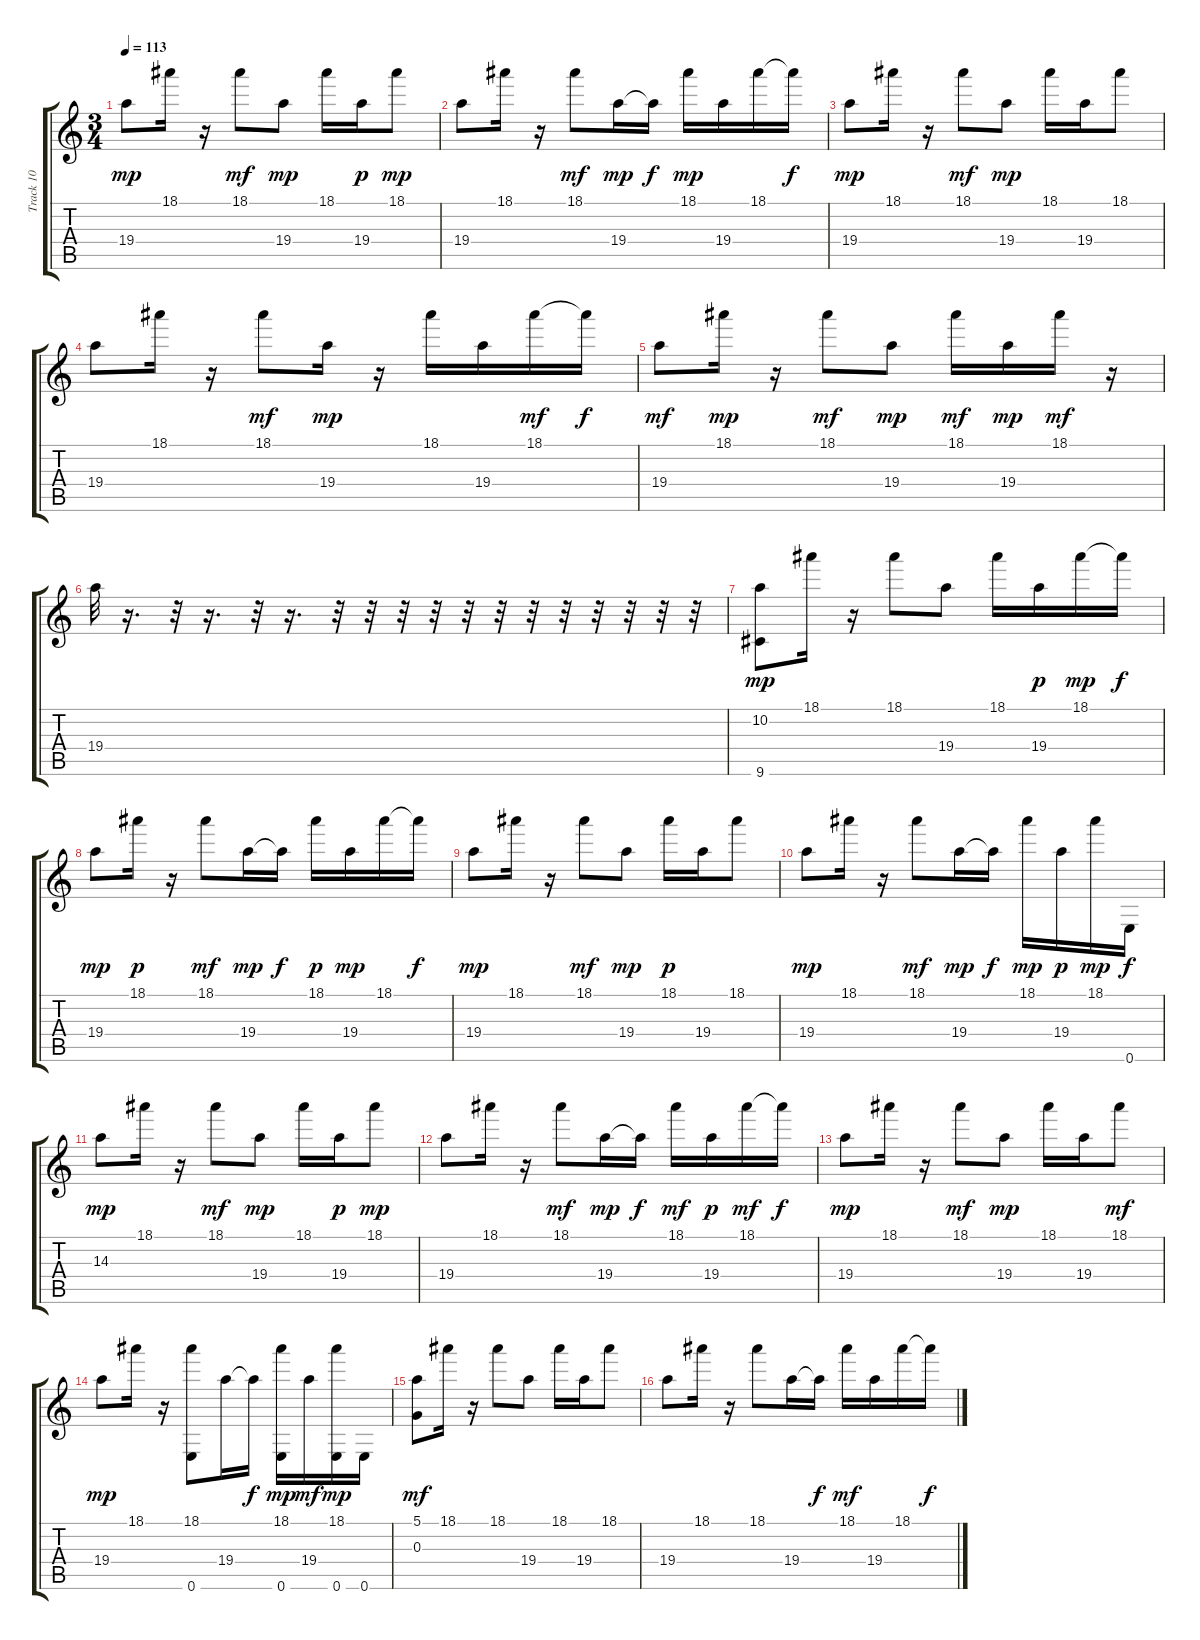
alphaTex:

\track ("Track 10" "Track 10") {instrument acousticbass}
\staff {score tabs}
\tuning (E4 B3 G3 D3 A2 E2) {hide}
\ts (3 4)
\tempo 113
\clef g2
\ks c
19.4.8{dy mp} 18.1.16 r.16 18.1.8{dy mf} 19.4.8{dy mp} 18.1.16 19.4.16{dy p} 18.1.8{dy mp} |
19.4.8 18.1.16 r.16 18.1.8{dy mf} 19.4.16{dy mp} 19.4{t}.16{dy f} 18.1.16{dy mp} 19.4.16 18.1.16 18.1{t}.16{dy f} |
19.4.8{dy mp} 18.1.16 r.16 18.1.8{dy mf} 19.4.8{dy mp} 18.1.16 19.4.16 18.1.8 |
19.4.8 18.1.16 r.16 18.1.8{dy mf} 19.4.16{dy mp} r.16 18.1.16 19.4.16 18.1.16{dy mf} 18.1{t}.16{dy f} |
19.4.8{dy mf} 18.1.16{dy mp} r.16 18.1.8{dy mf} 19.4.8{dy mp} 18.1.16{dy mf} 19.4.16{dy mp} 18.1.16{dy mf} r.16 |
19.4.32 r.16{d} r.32 r.16{d} r.32 r.16{d} r.32 r.32 r.32 r.32 r.32 r.32 r.32 r.32 r.32 r.32 r.32 r.32 |
(10.2 9.6).8{dy mp} 18.1.16 r.16 18.1.8 19.4.8 18.1.16 19.4.16{dy p} 18.1.16{dy mp} 18.1{t}.16{dy f} |
19.4.8{dy mp} 18.1.16{dy p} r.16 18.1.8{dy mf} 19.4.16{dy mp} 19.4{t}.16{dy f} 18.1.16{dy p} 19.4.16{dy mp} 18.1.16 18.1{t}.16{dy f} |
19.4.8{dy mp} 18.1.16 r.16 18.1.8{dy mf} 19.4.8{dy mp} 18.1.16{dy p} 19.4.16 18.1.8 |
19.4.8{dy mp} 18.1.16 r.16 18.1.8{dy mf} 19.4.16{dy mp} 19.4{t}.16{dy f} 18.1.16{dy mp} 19.4.16{dy p} 18.1.16{dy mp} 0.6.16{dy f} |
14.3.8{dy mp} 18.1.16 r.16 18.1.8{dy mf} 19.4.8{dy mp} 18.1.16 19.4.16{dy p} 18.1.8{dy mp} |
19.4.8 18.1.16 r.16 18.1.8{dy mf} 19.4.16{dy mp} 19.4{t}.16{dy f} 18.1.16{dy mf} 19.4.16{dy p} 18.1.16{dy mf} 18.1{t}.16{dy f} |
19.4.8{dy mp} 18.1.16 r.16 18.1.8{dy mf} 19.4.8{dy mp} 18.1.16 19.4.16 18.1.8{dy mf} |
19.4.8{dy mp} 18.1.16 r.16 (18.1 0.6).8 19.4.16 19.4{t}.16{dy f} (18.1 0.6).16{dy mp} 19.4.16{dy mf} (18.1 0.6).16{dy mp} 0.6.16 |
(5.1 0.3).8{dy mf} 18.1.16 r.16 18.1.8 19.4.8 18.1.16 19.4.16 18.1.8 |
19.4.8 18.1.16 r.16 18.1.8 19.4.16 19.4{t}.16{dy f} 18.1.16{dy mf} 19.4.16 18.1.16 18.1{t}.16{dy f}
